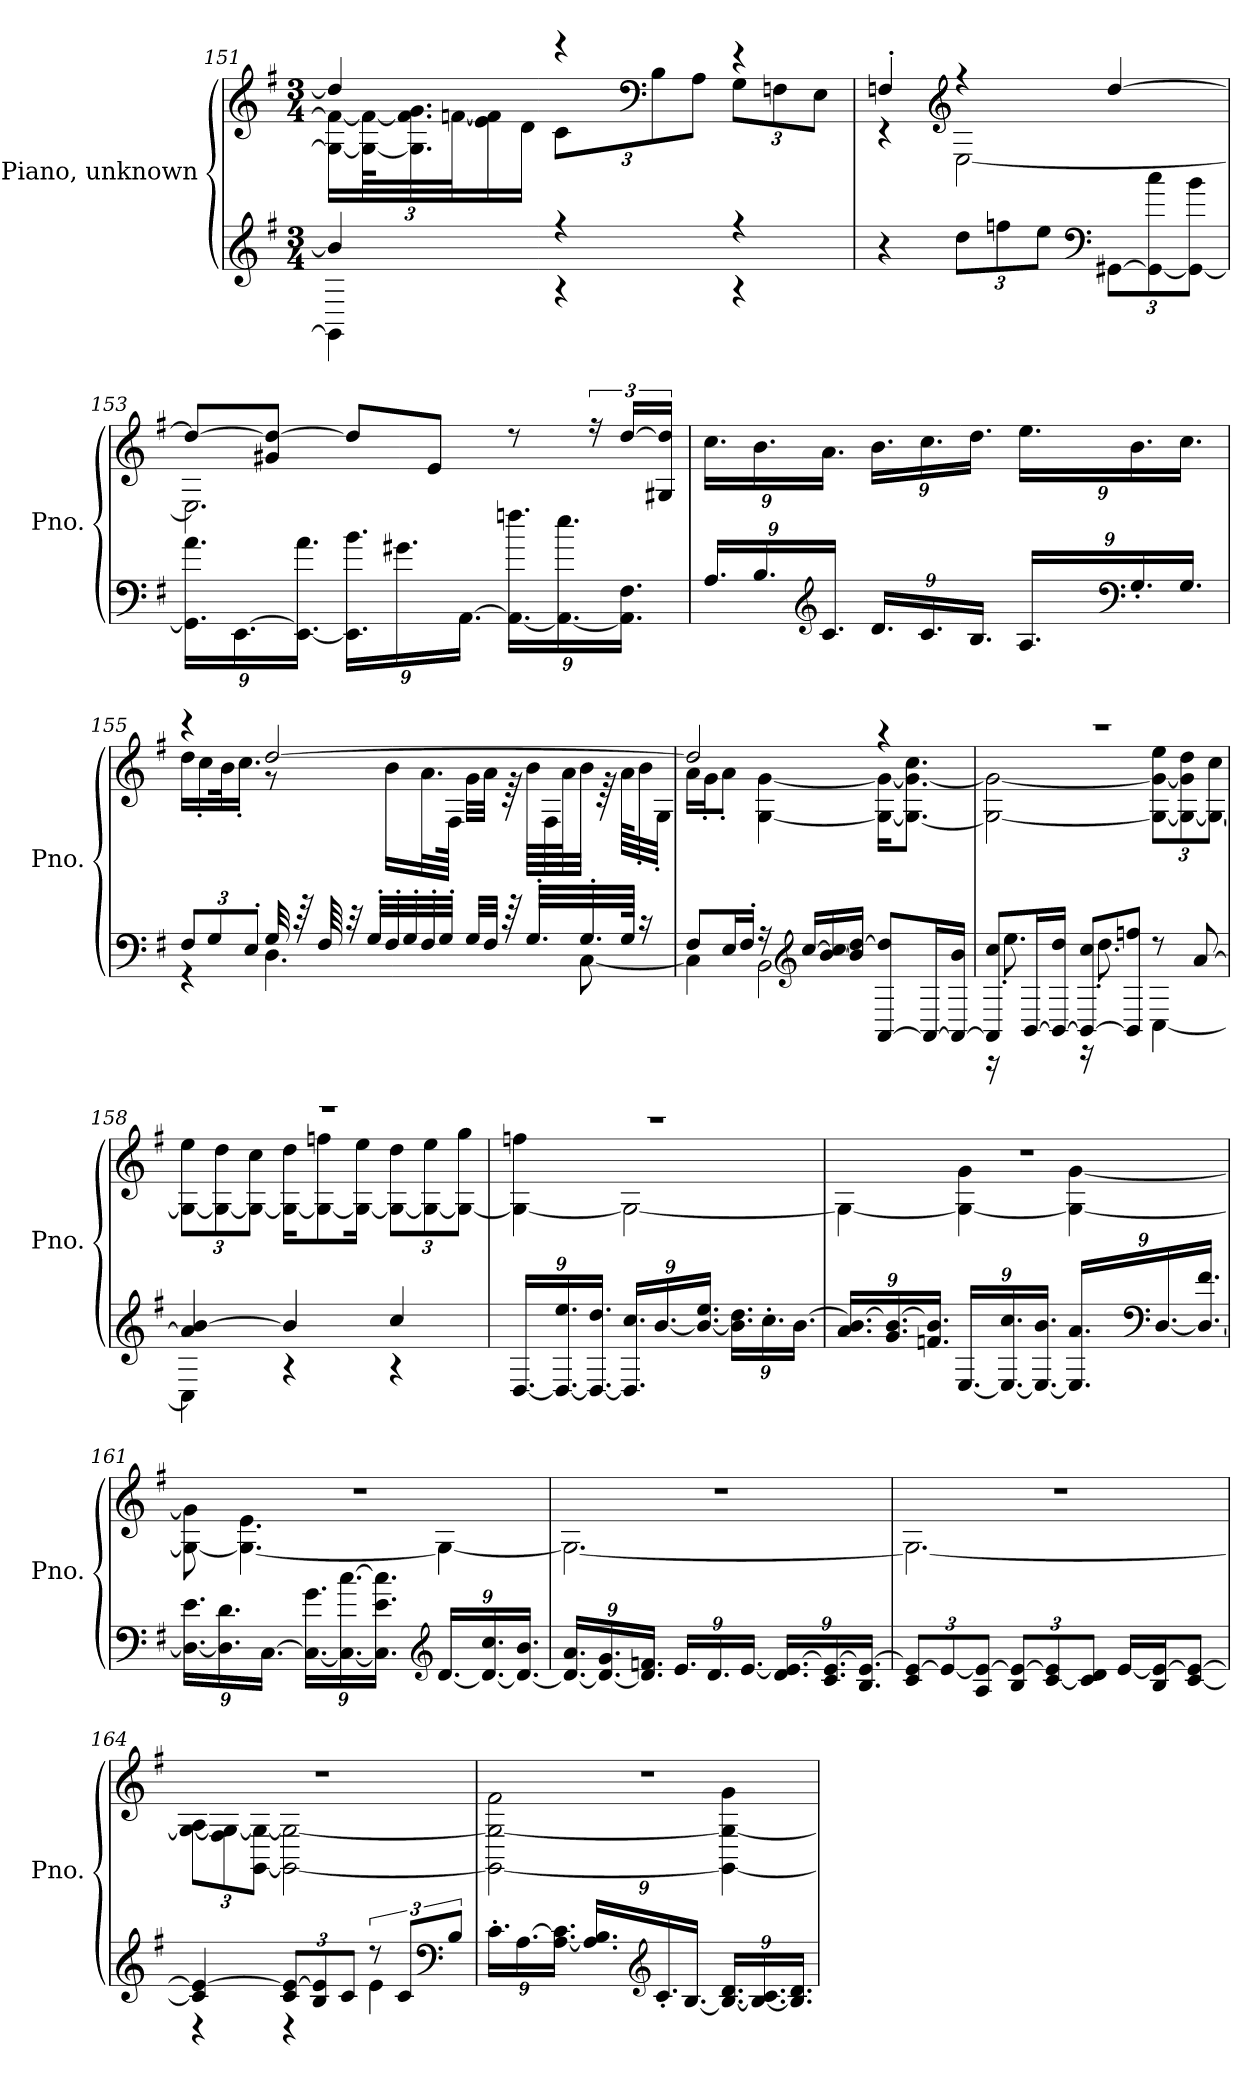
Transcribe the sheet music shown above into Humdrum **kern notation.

**kern	**kern
*part1	*part1
*staff2	*staff1
*I"Piano, unknown	*
*I'Pno.	*
!!LO:LB:g=z
*clefG2	*clefG2
*k[f#]	*k[f#]
*M3/4	*M3/4
=151	=151
*^	*^
4b/]	4GG\]	4dd/]	16G\_ 16f\_LL
*	*	*	*Xbrackettup
.	.	.	96G\_ 96f\_KL
.	.	.	48.G\] 48.f\] 48.g\
.	.	.	[48fn\J
.	.	.	16e\ 16f\]
.	.	.	16d\JJ
4r	4r	4r	12c\L
*	*	*clefF4	*
.	.	.	12B\
.	.	.	12A\J
4r	4r	4r	12G\L
.	.	.	12Fn\
.	.	.	12E\J
*v	*v	*	*
=152	=152	=152
4r	4Fn'/	4r
*	*clefG2	*
*Xbrackettup	*	*
12dd\L	4r	[2E\
12ffn\	.	.
12ee\J	.	.
*clefF4	*	*
[12GG#X\L	[4dd/	.
12GG#\_ 12cc\	.	.
12GG#\_ 12b\J	.	.
!!LO:LB:g=z	!!
=153	=153	=153
18.GG#\] 18.a\LL	8dd/L_	2.E\]
[18.EE\	.	.
.	8g#X/ 8dd/_J	.
18.EE\_ 18.a\JJ	.	.
18.EE\] 18.b\LL	8dd/L]	.
18.g#X\	.	.
.	8e/J	.
[18.AA\JJ	.	.
18.AA\_ 18.ffn\LL	8r	.
18.AA\_ 18.ee\	.	.
*	*brackettup	*
.	24r	.
18.AA\] 18.F#\JJ	[24dd/LL	.
.	24G#X/ 24dd/]JJ	.
*	*v	*v
=154	=154
*	*Xbrackettup
18.A/LL	18.cc\LL
18.B/	18.b\
*clefG2	*
18.c/JJ	18.a\JJ
18.d/LL	18.b\LL
18.c/	18.cc\
18.B/JJ	18.dd\JJ
18.A/LL	18.ee\LL
*clefF4	*
18.G'/	18.b\
18.G/JJ	18.cc\JJ
!!LO:LB:g=z
=155	=155
*^	*^
12F#/L	4r	4r	16dd\LL
.	.	.	16cc'\
12G/	.	.	.
.	.	.	32b\K
.	.	.	16.cc'\JJ
12E'/J	.	.	.
32G/	4.D\	[2dd/	8r
64r	.	.	.
64F#/	.	.	.
32r	.	.	.
32G'/LLL	.	.	.
32F#'/	.	.	16b\LL
32G'/	.	.	.
32F#'/	.	.	32.a\L
32G'/JJJ	.	.	.
.	.	.	64F#\JJJk
32G/LLL	.	.	32g\LLL
32F#/JJJ	.	.	32a\JJJ
64r	.	.	64r
32.G'/LLL	.	.	64b\LLLL
.	.	.	64F#\
.	.	.	64a\J
32.G'/	[8C\	.	32b\JJJ
.	.	.	64r
64G/JJJk	.	.	64a\KLLL
16r	.	.	32b'\
.	.	.	32G'\JJJ
=156	=156	=156	=156
8F#/L	4C\]	2dd/]	16a\LL
.	.	.	16g'\J
16E/L	.	.	8a'\J
16F#'/JJ	.	.	.
16r	2BB\	.	[4G\ [4g\
*clefG2	*	*	*
[16cc/LL	.	.	.
[16b/ 16cc/]	.	.	.
16b/] [16dd/JJ	.	.	.
[8AA/ 8dd/]L	.	4r	16G\_ 16g\_KL
.	.	.	8.G\_ 8.g\_ 8.cc\J
16AA/L_	.	.	.
16AA/_ 16b/JJ	.	.	.
!!LO:LB:g=z	!!
=157	=157	=157	=157
8AA/] 8cc/L	16r	2.r	2G\_ 2g\_
.	8.ee'\	.	.
[16BB/L	.	.	.
16BB/_ 16dd/JJ	.	.	.
8BB/_ 8cc/L	16r	.	.
.	8.dd'\	.	.
8BB/] 8ffn/J	.	.	.
8r	[4C\	.	12G\_ 12g\_ 12ee\L
.	.	.	12G\_ 12g\] 12dd\
[8a/	.	.	.
.	.	.	12G\_ 12cc\J
=158	=158	=158	=158
4a/] [4b/	4C\]	2.r	12G\_ 12ee\L
.	.	.	12G\_ 12dd\
.	.	.	12G\_ 12cc\J
4b/]	4r	.	16G\_ 16dd\KL
.	.	.	8G\_ 8ffn\
.	.	.	16G\_ 16ee\Jk
4cc/	4r	.	12G\_ 12dd\L
.	.	.	12G\_ 12ee\
.	.	.	12G\_ 12gg\J
*v	*v	*	*
!!LO:PB:g=z	!!
=159	=159	=159
[18.D/LL	2.r	4G\_ 4ffn\
18.D/_ 18.ee/	.	.
18.D/_ 18.dd/JJ	.	.
18.D/] 18.cc/LL	.	2G\_
[18.b/	.	.
18.b/_ 18.ee/JJ	.	.
18.b\] 18.dd\LL	.	.
18.cc'\	.	.
[18.b\JJ	.	.
=160	=160	=160
18.a/ 18.b/_LL	2.r	4G\_
18.g/ 18.b/_	.	.
18.fn/ 18.b/]JJ	.	.
[18.E/LL	.	4G\_ 4g\
18.E/_ 18.cc/	.	.
18.E/_ 18.b/JJ	.	.
18.E/] 18.a/LL	.	4G\_ [4g\
*clefF4	*	*
[18.D/	.	.
18.D/_ 18.f/JJ	.	.
!!LO:LB:g=z	!!
=161	=161	=161
18.D\_ 18.e\LL	2.r	8G\_ 8g\]
18.D\] 18.d\	.	.
.	.	4.G\_ 4.e\
[18.C\JJ	.	.
18.C\_ 18.g\LL	.	.
18.C\_ [18.cc\	.	.
18.C\] 18.e\ 18.cc\]JJ	.	.
*clefG2	*	*
[18.d/LL	.	4G\_
18.d/_ 18.cc/	.	.
18.d/_ 18.b/JJ	.	.
=162	=162	=162
18.d/_ 18.a/LL	2.r	2.G\_
18.d/_ 18.g/	.	.
18.d/] 18.fn/JJ	.	.
18.e/LL	.	.
18.d/	.	.
[18.e/JJ	.	.
18.d/ 18.e/_LL	.	.
18.c/ 18.e/_	.	.
18.B/ 18.e/_JJ	.	.
!!LO:LB:g=z	!!
=163	=163	=163
12c/ 12e/_L	2.r	2.G\_
12e/_	.	.
12A/ 12e/_J	.	.
12B/ 12e/_L	.	.
[12c/ 12e/]	.	.
12c/] 12d/J	.	.
[16e/LL	.	.
16B/ 16e/_J	.	.
[8c/ 8e/_J	.	.
=164	=164	=164
*^	*	*
4c/] 4e/_	4r	2.r	12G\_ 12A\L
.	.	.	12F#\ 12G\_
.	.	.	[12GG\ 12G\_J
12c/ 12e/_L	4r	.	2GG\_ 2G\_
12B/ 12e/]	.	.	.
12c/J	.	.	.
*brackettup	*	*	*
12r	4e\	.	.
12c/L	.	.	.
*clefF4	*	*	*
12B/J	.	.	.
*v	*v	*	*
!!LO:LB:g=z	!!
=165	=165	=165
*Xbrackettup	*	*
18.c'\LL	2.r	2GG\_ 2G\_ 2f#\
[18.A\	.	.
18.A\_ 18.c\JJ	.	.
18.A/] 18.B/LL	.	.
*clefG2	*	*
18.c'/	.	.
[18.B/JJ	.	.
18.B/_ 18.d/LL	.	4GG\_ 4G\_ 4g\
18.B/_ 18.c/	.	.
18.B/] 18.d/JJ	.	.
*	*v	*v
=	=
*-	*-
